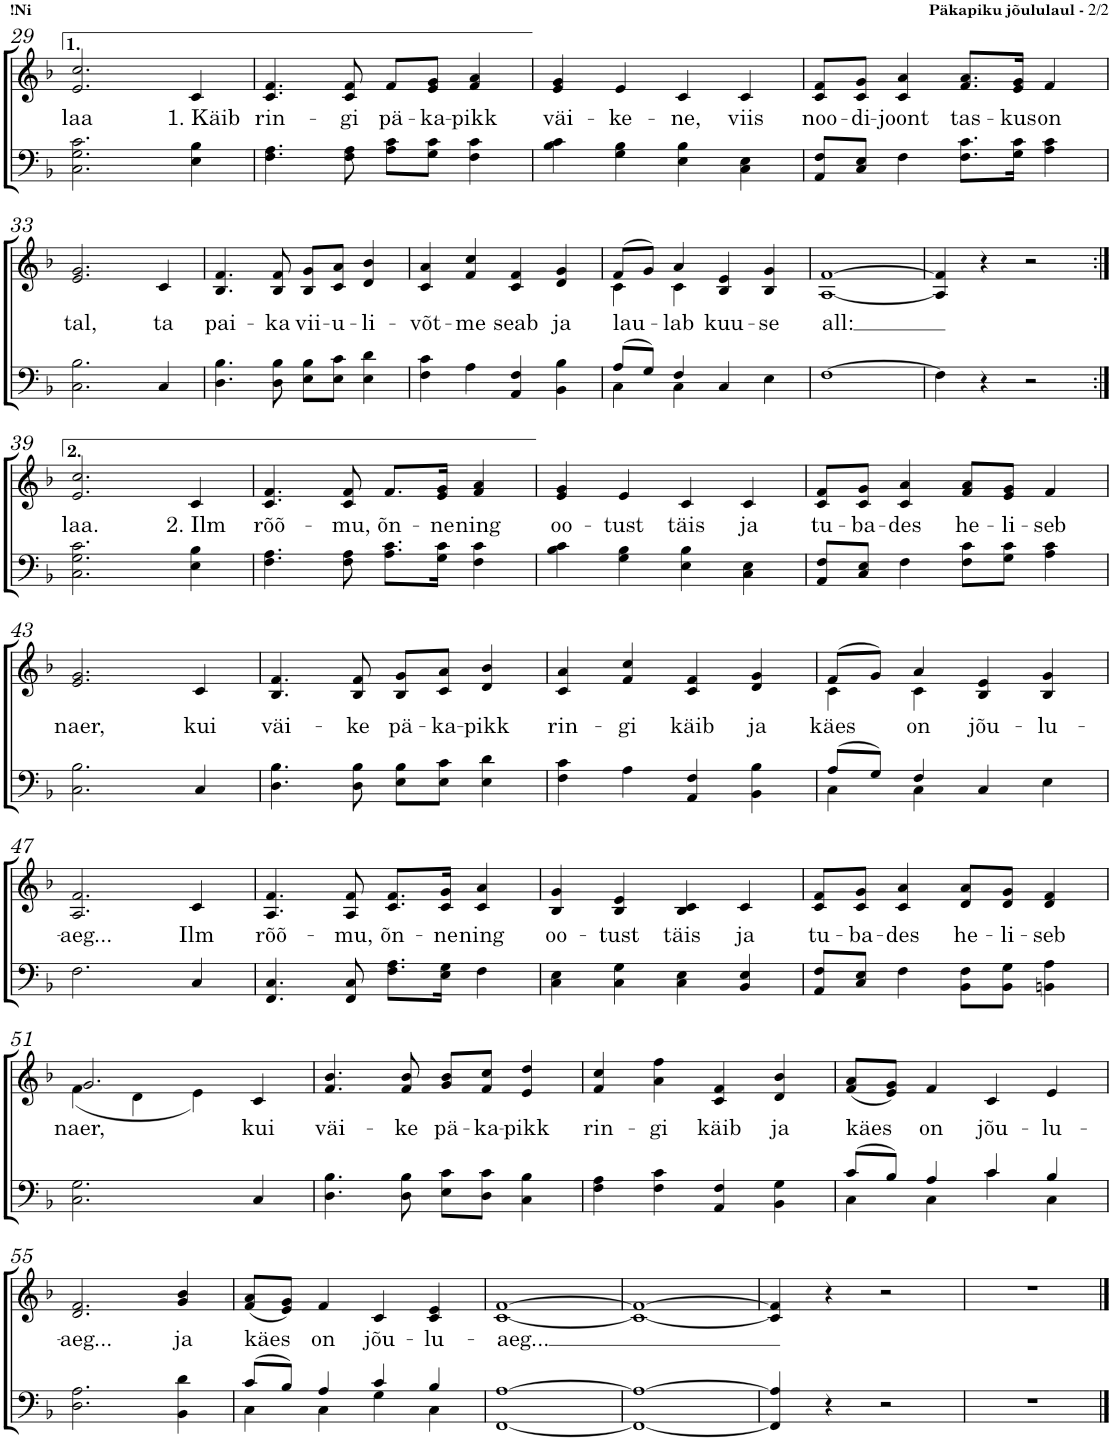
**kern	**kern	**text
*part2	*part1	*part1
*staff2	*staff1	*staff1
*I"Men	*I"Women	*
!!LO:PB:g=z
*clefF4	*clefG2	*
*k[b-]	*k[b-]	*
*M2/2	*M2/2	*
*met(c|)	*met(c|)	*
=29	=29	=29
!	!	!LO:LY:b
2.C\ 2.G\ 2.c\	2.e/ 2.cc/	laa
!	!	!LO:LY:b
4E\ 4B-\	4c/	1. Käib
=30	=30	=30
!	!	!LO:LY:b
4.F\ 4.A\	4.c/ 4.f/	rin-
!	!	!LO:LY:b
8F\ 8A\	8c/ 8f/	-gi
!	!	!LO:LY:b
8A\ 8c\L	8f/L	pä-
!	!	!LO:LY:b
8G\ 8c\J	8e/ 8g/J	-ka-
!	!	!LO:LY:b
4F\ 4c\	4f/ 4a/	-pikk
=31	=31	=31
!	!	!LO:LY:b
4B-\ 4c\	4e/ 4g/	väi-
!	!	!LO:LY:b
4G\ 4B-\	4e/	-ke-
!	!	!LO:LY:b
4E\ 4B-\	4c/	-ne,
!	!	!LO:LY:b
4C\ 4E\	4c/	viis
=32	=32	=32
!	!	!LO:LY:b
8AA/ 8F/L	8c/ 8f/L	noo-
!	!	!LO:LY:b
8C/ 8E/J	8c/ 8g/J	-di-
!	!	!LO:LY:b
4F\	4c/ 4a/	-joont
!	!	!LO:LY:b
8.F\ 8.c\L	8.f/ 8.a/L	tas-
!	!	!LO:LY:b
16G\ 16c\Jk	16e/ 16g/Jk	-kus
!	!	!LO:LY:b
4A\ 4c\	4f/	on
!!LO:LB:g=z
=33	=33	=33
!	!	!LO:LY:b
2.C\ 2.B-\	2.e/ 2.g/	tal,
!	!	!LO:LY:b
4C/	4c/	ta
=34	=34	=34
!	!	!LO:LY:b
4.D\ 4.B-\	4.B-/ 4.f/	pai-
!	!	!LO:LY:b
8D\ 8B-\	8B-/ 8f/	-ka
!	!	!LO:LY:b
8E\ 8B-\L	8B-/ 8g/L	vii-
!	!	!LO:LY:b
8E\ 8c\J	8c/ 8a/J	-u-
!	!	!LO:LY:b
4E\ 4d\	4d/ 4b-/	-li-
=35	=35	=35
!	!	!LO:LY:b
4F\ 4c\	4c/ 4a/	-võt-
!	!	!LO:LY:b
4A\	4f/ 4cc/	-me
!	!	!LO:LY:b
4AA/ 4F/	4c/ 4f/	seab
!	!	!LO:LY:b
4BB-\ 4B-\	4d/ 4g/	ja
=36	=36	=36
*^	*	*
!	!	!	!LO:LY:b
*	*	*^	*
(8A/L	4C\	(8f/L	4c\	lau-
8G/J)	.	8g/J)	.	.
!	!	!	!	!LO:LY:b
4F/	4C\	4a/	4c\	-lab
!	!	!	!	!LO:LY:b
4C/	2ryy	4B-/ 4e/	2ryy	kuu-
!	!	!	!	!LO:LY:b
4E\	.	4B-/ 4g/	.	-se
*v	*v	*	*	*
*	*v	*v	*
=37	=37	=37
!	!	!LO:LY:b
[1F	[1A [1f	all:
=38	=38	=38
4F\]	4A/] 4f/]	.
4r	4r	.
2r	2r	.
!!LO:LB:g=z
=39:|!	=39:|!	=39:|!
!	!	!LO:LY:b
2.C\ 2.G\ 2.c\	2.e/ 2.cc/	laa.
!	!	!LO:LY:b
4E\ 4B-\	4c/	2. Ilm
=40	=40	=40
!	!	!LO:LY:b
4.F\ 4.A\	4.c/ 4.f/	rõõ-
!	!	!LO:LY:b
8F\ 8A\	8c/ 8f/	-mu,
!	!	!LO:LY:b
8.A\ 8.c\L	8.f/L	õn-
!	!	!LO:LY:b
16G\ 16c\Jk	16e/ 16g/Jk	-ne
!	!	!LO:LY:b
4F\ 4c\	4f/ 4a/	ning
=41	=41	=41
!	!	!LO:LY:b
4B-\ 4c\	4e/ 4g/	oo-
!	!	!LO:LY:b
4G\ 4B-\	4e/	-tust
!	!	!LO:LY:b
4E\ 4B-\	4c/	täis
!	!	!LO:LY:b
4C\ 4E\	4c/	ja
=42	=42	=42
!	!	!LO:LY:b
8AA/ 8F/L	8c/ 8f/L	tu-
!	!	!LO:LY:b
8C/ 8E/J	8c/ 8g/J	-ba-
!	!	!LO:LY:b
4F\	4c/ 4a/	-des
!	!	!LO:LY:b
8F\ 8c\L	8f/ 8a/L	he-
!	!	!LO:LY:b
8G\ 8c\J	8e/ 8g/J	-li-
!	!	!LO:LY:b
4A\ 4c\	4f/	-seb
!!LO:LB:g=z
=43	=43	=43
!	!	!LO:LY:b
2.C\ 2.B-\	2.e/ 2.g/	naer,
!	!	!LO:LY:b
4C/	4c/	kui
=44	=44	=44
!	!	!LO:LY:b
4.D\ 4.B-\	4.B-/ 4.f/	väi-
!	!	!LO:LY:b
8D\ 8B-\	8B-/ 8f/	-ke
!	!	!LO:LY:b
8E\ 8B-\L	8B-/ 8g/L	pä-
!	!	!LO:LY:b
8E\ 8c\J	8c/ 8a/J	-ka-
!	!	!LO:LY:b
4E\ 4d\	4d/ 4b-/	-pikk
=45	=45	=45
!	!	!LO:LY:b
4F\ 4c\	4c/ 4a/	rin-
!	!	!LO:LY:b
4A\	4f/ 4cc/	-gi
!	!	!LO:LY:b
4AA/ 4F/	4c/ 4f/	käib
!	!	!LO:LY:b
4BB-\ 4B-\	4d/ 4g/	ja
=46	=46	=46
*^	*	*
!	!	!	!LO:LY:b
*	*	*^	*
(8A/L	4C\	(8f/L	4c\	käes
8G/J)	.	8g/J)	.	.
!	!	!	!	!LO:LY:b
4F/	4C\	4a/	4c\	on
!	!	!	!	!LO:LY:b
4C/	2ryy	4B-/ 4e/	2ryy	jõu-
!	!	!	!	!LO:LY:b
4E\	.	4B-/ 4g/	.	-lu-
*v	*v	*	*	*
*	*v	*v	*
!!LO:LB:g=z
=47	=47	=47
!	!	!LO:LY:b
2.F\	2.A/ 2.f/	-aeg...
!	!	!LO:LY:b
4C/	4c/	Ilm
=48	=48	=48
!	!	!LO:LY:b
4.FF/ 4.C/	4.A/ 4.f/	rõõ-
!	!	!LO:LY:b
8FF/ 8C/	8A/ 8f/	-mu,
!	!	!LO:LY:b
8.F\ 8.A\L	8.c/ 8.f/L	õn-
!	!	!LO:LY:b
16E\ 16G\Jk	16c/ 16g/Jk	-ne
!	!	!LO:LY:b
4F\	4c/ 4a/	ning
=49	=49	=49
!	!	!LO:LY:b
4C\ 4E\	4B-/ 4g/	oo-
!	!	!LO:LY:b
4C\ 4G\	4B-/ 4e/	-tust
!	!	!LO:LY:b
4C\ 4E\	4B-/ 4c/	täis
!	!	!LO:LY:b
4BB-/ 4E/	4c/	ja
=50	=50	=50
!	!	!LO:LY:b
8AA/ 8F/L	8c/ 8f/L	tu-
!	!	!LO:LY:b
8C/ 8E/J	8c/ 8g/J	-ba-
!	!	!LO:LY:b
4F\	4c/ 4a/	-des
!	!	!LO:LY:b
8BB-\ 8F\L	8d/ 8a/L	he-
!	!	!LO:LY:b
8BB-\ 8G\J	8d/ 8g/J	-li-
!	!	!LO:LY:b
4BBn\ 4A\	4d/ 4f/	-seb
!!LO:LB:g=z
=51	=51	=51
!	!	!LO:LY:b
*	*^	*
2.C\ 2.G\	2.g/	(4f\	naer,
.	.	4d\	.
.	.	4e\)	.
!	!	!	!LO:LY:b
4C/	4c/	4ryy	kui
=52	=52	=52	=52
!	!	!	!LO:LY:b
*	*v	*v	*
4.D\ 4.B-\	4.f/ 4.b-/	väi-
!	!	!LO:LY:b
8D\ 8B-\	8f/ 8b-/	-ke
!	!	!LO:LY:b
8E\ 8c\L	8g/ 8b-/L	pä-
!	!	!LO:LY:b
8D\ 8c\J	8f/ 8cc/J	-ka-
!	!	!LO:LY:b
4C\ 4B-\	4e/ 4dd/	-pikk
=53	=53	=53
!	!	!LO:LY:b
4F\ 4A\	4f/ 4cc/	rin-
!	!	!LO:LY:b
4F\ 4c\	4a\ 4ff\	-gi
!	!	!LO:LY:b
4AA/ 4F/	4c/ 4f/	käib
!	!	!LO:LY:b
4BB-\ 4G\	4d/ 4b-/	ja
=54	=54	=54
*^	*	*
!	!	!	!LO:LY:b
(8c/L	4C\	(8f/ 8a/L	käes
8B-/J)	.	8e/ 8g/J)	.
!	!	!	!LO:LY:b
4A/	4C\	4f/	on
!	!	!	!LO:LY:b
4c/	4c\	4c/	jõu-
!	!	!	!LO:LY:b
4B-/	4C\	4e/	-lu-
!!LO:LB:g=z
=55	=55	=55	=55
!	!	!	!LO:LY:b
*v	*v	*	*
2.D\ 2.A\	2.d/ 2.f/	-aeg...
!	!	!LO:LY:b
4BB-\ 4d\	4g/ 4b-/	ja
=56	=56	=56
*^	*	*
!	!	!	!LO:LY:b
(8c/L	4C\	(8f/ 8a/L	käes
8B-/J)	.	8e/ 8g/J)	.
!	!	!	!LO:LY:b
4A/	4C\	4f/	on
!	!	!	!LO:LY:b
4c/	4G\	4c/	jõu-
!	!	!	!LO:LY:b
4B-/	4C\	4c/ 4e/	-lu-
=57	=57	=57	=57
!	!	!	!LO:LY:b
*v	*v	*	*
[1FF [1A	[1c [1f	-aeg...
=58	=58	=58
1FF_ 1A_	1c_ 1f_	.
=59	=59	=59
4FF/] 4A/]	4c/] 4f/]	.
4r	4r	.
2r	2r	.
=60	=60	=60
1r	1r	.
==	==	==
*-	*-	*-
